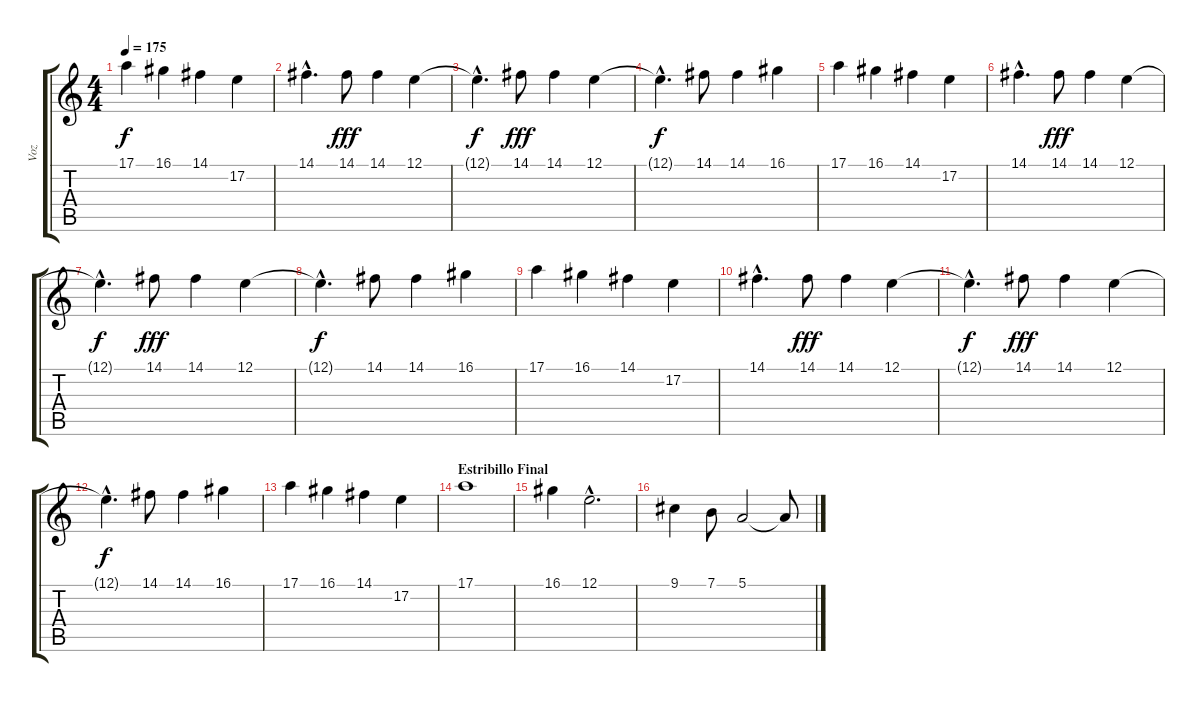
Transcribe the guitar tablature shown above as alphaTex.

\track ("Voz" "Voz") {instrument choiraahs}
\staff {score tabs}
\tuning (E4 B3 G3 D3 A2 E2) {hide}
\ts (4 4)
\tempo 175
\clef g2
\ks c
17.1.4{dy f} 16.1.4 14.1.4 17.2.4 |
14.1{hac}.4{d} 14.1.8{dy fff} 14.1.4 12.1.4 |
12.1{hac t}.4{d dy f} 14.1.8{dy fff} 14.1.4 12.1.4 |
12.1{hac t}.4{d dy f} 14.1.8 14.1.4 16.1.4 |
17.1.4 16.1.4 14.1.4 17.2.4 |
14.1{hac}.4{d} 14.1.8{dy fff} 14.1.4 12.1.4 |
12.1{hac t}.4{d dy f} 14.1.8{dy fff} 14.1.4 12.1.4 |
12.1{hac t}.4{d dy f} 14.1.8 14.1.4 16.1.4 |
17.1.4 16.1.4 14.1.4 17.2.4 |
14.1{hac}.4{d} 14.1.8{dy fff} 14.1.4 12.1.4 |
12.1{hac t}.4{d dy f} 14.1.8{dy fff} 14.1.4 12.1.4 |
12.1{hac t}.4{d dy f} 14.1.8 14.1.4 16.1.4 |
17.1.4 16.1.4 14.1.4 17.2.4 |
\section ("" "Estribillo Final")
17.1.1 |
16.1.4 12.1{hac}.2{d} |
9.1.4 7.1.8 5.1.2 5.1{t}.8
